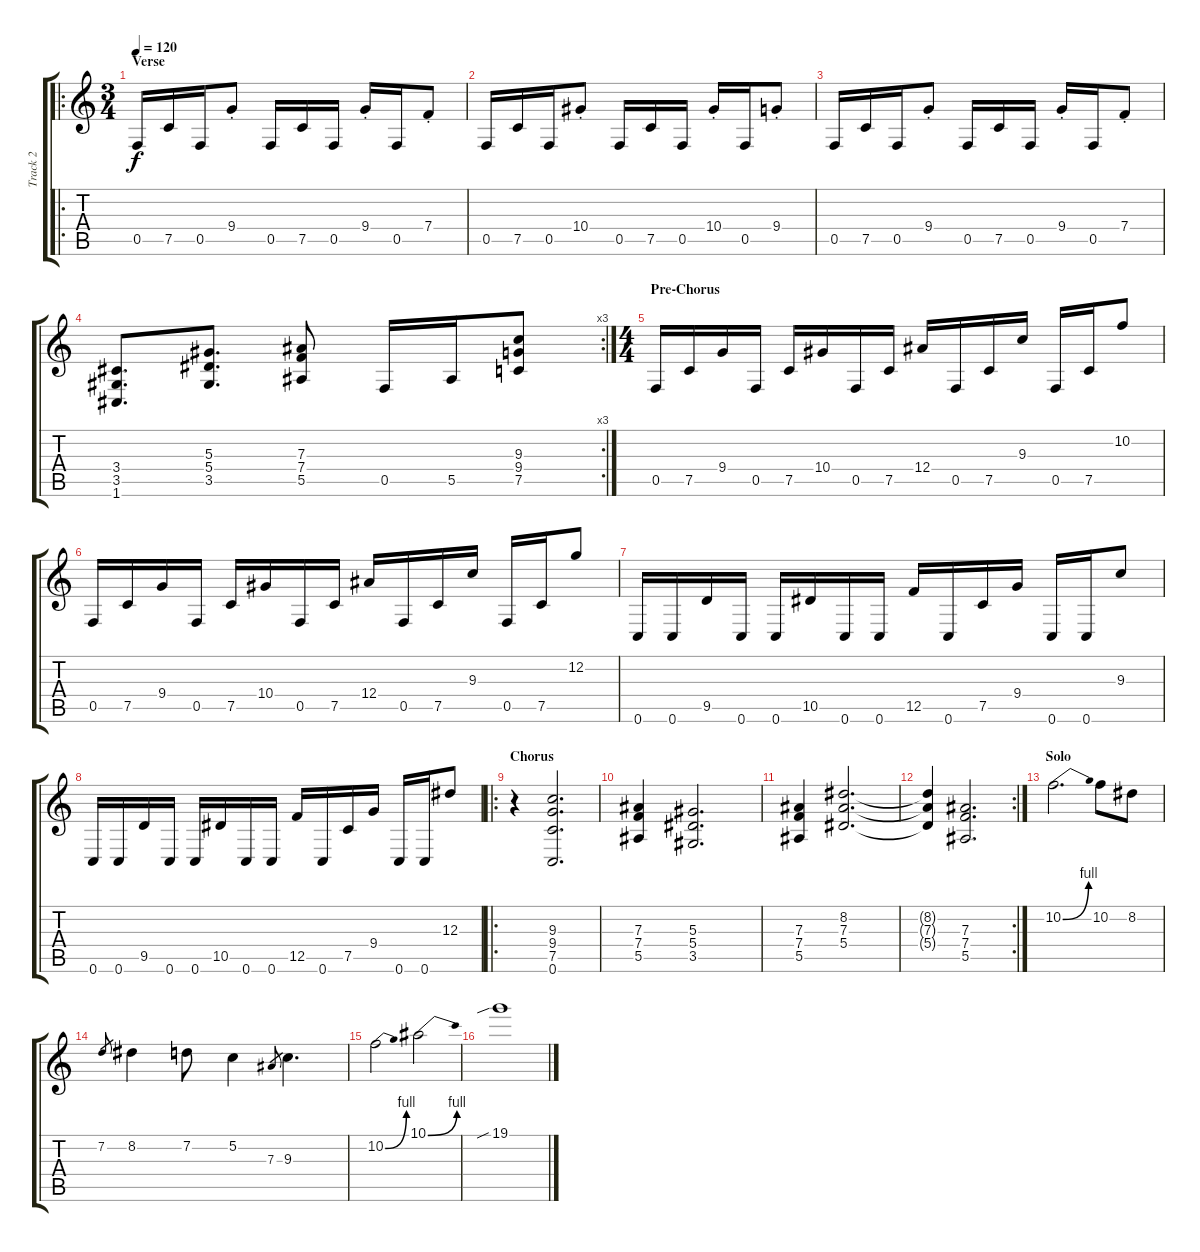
\track ("Track 2" "Track 2") {instrument distortionguitar}
\staff {score tabs}
\tuning (C4 G3 Eb3 Bb2 F2 C2) {hide}
\ro
\ts (3 4)
\section ("" "Verse")
\tempo 120
\clef g2
\ks c
0.5.16{dy f} 7.5.16 0.5.16 9.4{st}.8 0.5.16 7.5.16 0.5.16 9.4{st}.16 0.5.16 7.4{st}.8 |
0.5.16 7.5.16 0.5.16 10.4{st}.8 0.5.16 7.5.16 0.5.16 10.4{st}.16 0.5.16 9.4{st}.8 |
0.5.16 7.5.16 0.5.16 9.4{st}.8 0.5.16 7.5.16 0.5.16 9.4{st}.16 0.5.16 7.4{st}.8 |
\rc 3
(3.4 3.5 1.6).8{d} (5.3 5.4 3.5).8{d} (7.3 7.4 5.5).8 0.5.16 5.5.16 (9.3 9.4 7.5).8 |
\ts (4 4)
\section ("" "Pre-Chorus")
0.5.16 7.5.16 9.4.16 0.5.16 7.5.16 10.4.16 0.5.16 7.5.16 12.4.16 0.5.16 7.5.16 9.3.16 0.5.16 7.5.16 10.2.8 |
0.5.16 7.5.16 9.4.16 0.5.16 7.5.16 10.4.16 0.5.16 7.5.16 12.4.16 0.5.16 7.5.16 9.3.16 0.5.16 7.5.16 12.2.8 |
0.6.16 0.6.16 9.5.16 0.6.16 0.6.16 10.5.16 0.6.16 0.6.16 12.5.16 0.6.16 7.5.16 9.4.16 0.6.16 0.6.16 9.3.8 |
0.6.16 0.6.16 9.5.16 0.6.16 0.6.16 10.5.16 0.6.16 0.6.16 12.5.16 0.6.16 7.5.16 9.4.16 0.6.16 0.6.16 12.3.8 |
\ro
\section ("" "Chorus")
r.4 (9.3 9.4 7.5 0.6).2{d} |
(7.3 7.4 5.5).4 (5.3 5.4 3.5).2{d} |
(7.3 7.4 5.5).4 (8.2 7.3 5.4).2{d} |
\rc 2
(8.2{t} 7.3{t} 5.4{t}).4 (7.3 7.4 5.5).2{d} |
\section ("" "Solo")
10.2{be (bend 0 0 60 4)}.2{d} 10.2.8 8.2.8 |
7.2.8{gr} 8.2.4 7.2.8 5.2.4 7.3.8{gr} 9.3.4{d} |
10.2{be (bend 0 0 60 4)}.2 10.1{be (bend 0 0 60 4)}.2 |
19.1{sib}.1
